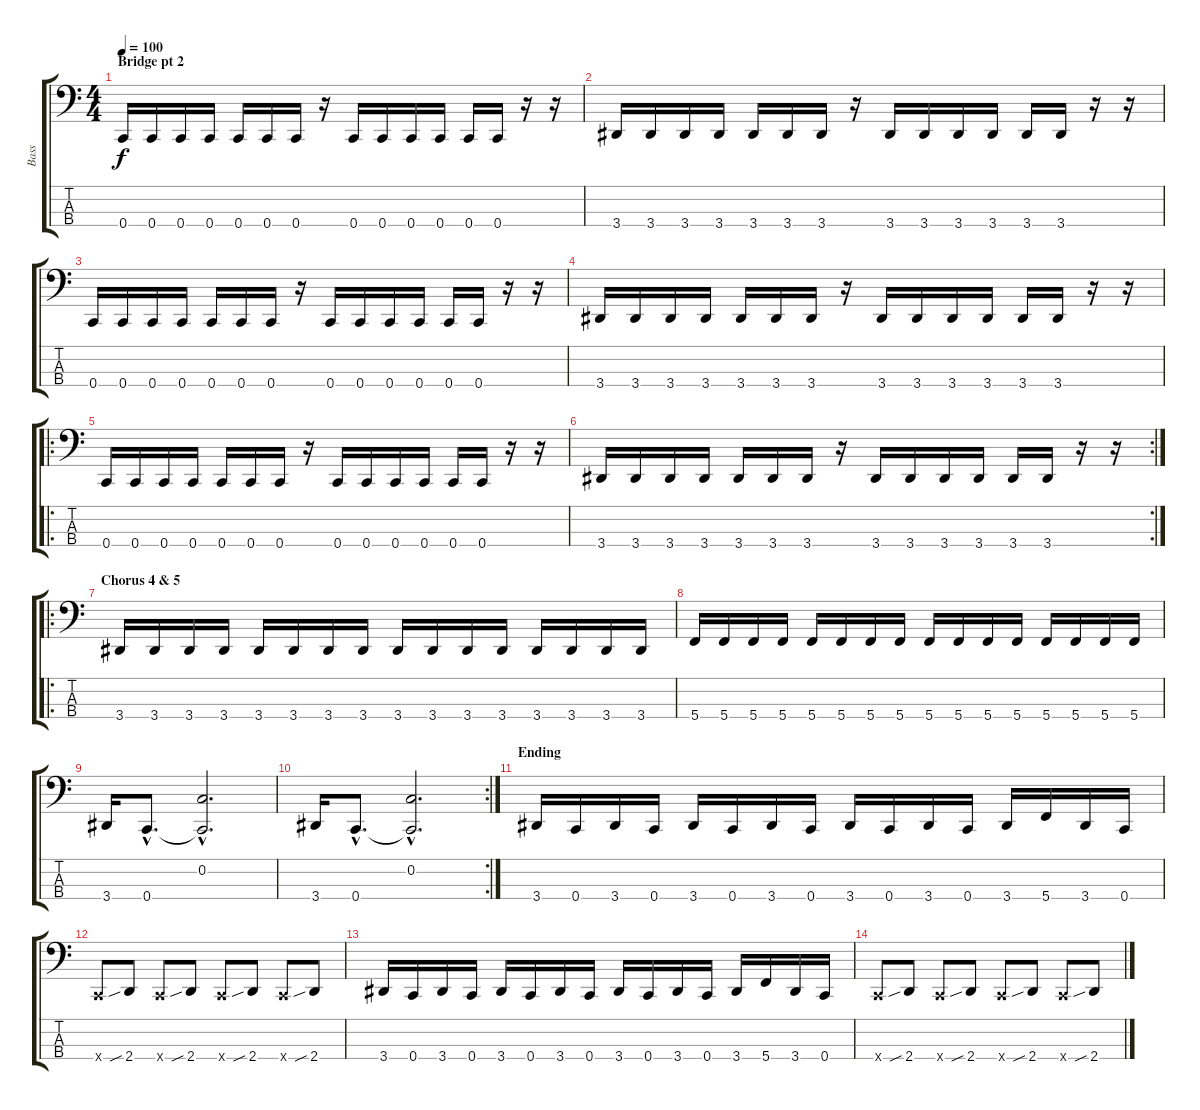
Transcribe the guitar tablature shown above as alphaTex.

\track ("Bass" "Bass") {instrument electricbassfinger}
\staff {score tabs}
\tuning (F2 C2 G1 C1) {hide}
\ts (4 4)
\section ("" "Bridge pt 2")
\tempo 100
\clef f4
\ks c
0.4.16{dy f} 0.4.16 0.4.16 0.4.16 0.4.16 0.4.16 0.4.16 r.16 0.4.16 0.4.16 0.4.16 0.4.16 0.4.16 0.4.16 r.16 r.16 |
3.4.16 3.4.16 3.4.16 3.4.16 3.4.16 3.4.16 3.4.16 r.16 3.4.16 3.4.16 3.4.16 3.4.16 3.4.16 3.4.16 r.16 r.16 |
0.4.16 0.4.16 0.4.16 0.4.16 0.4.16 0.4.16 0.4.16 r.16 0.4.16 0.4.16 0.4.16 0.4.16 0.4.16 0.4.16 r.16 r.16 |
3.4.16 3.4.16 3.4.16 3.4.16 3.4.16 3.4.16 3.4.16 r.16 3.4.16 3.4.16 3.4.16 3.4.16 3.4.16 3.4.16 r.16 r.16 |
\ro
0.4.16 0.4.16 0.4.16 0.4.16 0.4.16 0.4.16 0.4.16 r.16 0.4.16 0.4.16 0.4.16 0.4.16 0.4.16 0.4.16 r.16 r.16 |
\rc 2
3.4.16 3.4.16 3.4.16 3.4.16 3.4.16 3.4.16 3.4.16 r.16 3.4.16 3.4.16 3.4.16 3.4.16 3.4.16 3.4.16 r.16 r.16 |
\ro
\section ("" "Chorus 4 & 5")
3.4.16 3.4.16 3.4.16 3.4.16 3.4.16 3.4.16 3.4.16 3.4.16 3.4.16 3.4.16 3.4.16 3.4.16 3.4.16 3.4.16 3.4.16 3.4.16 |
5.4.16 5.4.16 5.4.16 5.4.16 5.4.16 5.4.16 5.4.16 5.4.16 5.4.16 5.4.16 5.4.16 5.4.16 5.4.16 5.4.16 5.4.16 5.4.16 |
3.4.16 0.4{hac}.8{d} (0.2{hac} 0.4{hac t}).2{d} |
\rc 2
3.4.16 0.4{hac}.8{d} (0.2{hac} 0.4{hac t}).2{d} |
\section ("" "Ending")
3.4.16 0.4.16 3.4.16 0.4.16 3.4.16 0.4.16 3.4.16 0.4.16 3.4.16 0.4.16 3.4.16 0.4.16 3.4.16 5.4.16 3.4.16 0.4.16 |
0.4{x}.8 2.4{sib}.8 0.4{x}.8 2.4{sib}.8 0.4{x}.8 2.4{sib}.8 0.4{x}.8 2.4{sib}.8 |
3.4.16 0.4.16 3.4.16 0.4.16 3.4.16 0.4.16 3.4.16 0.4.16 3.4.16 0.4.16 3.4.16 0.4.16 3.4.16 5.4.16 3.4.16 0.4.16 |
0.4{x}.8 2.4{sib}.8 0.4{x}.8 2.4{sib}.8 0.4{x}.8 2.4{sib}.8 0.4{x}.8 2.4{sib}.8
